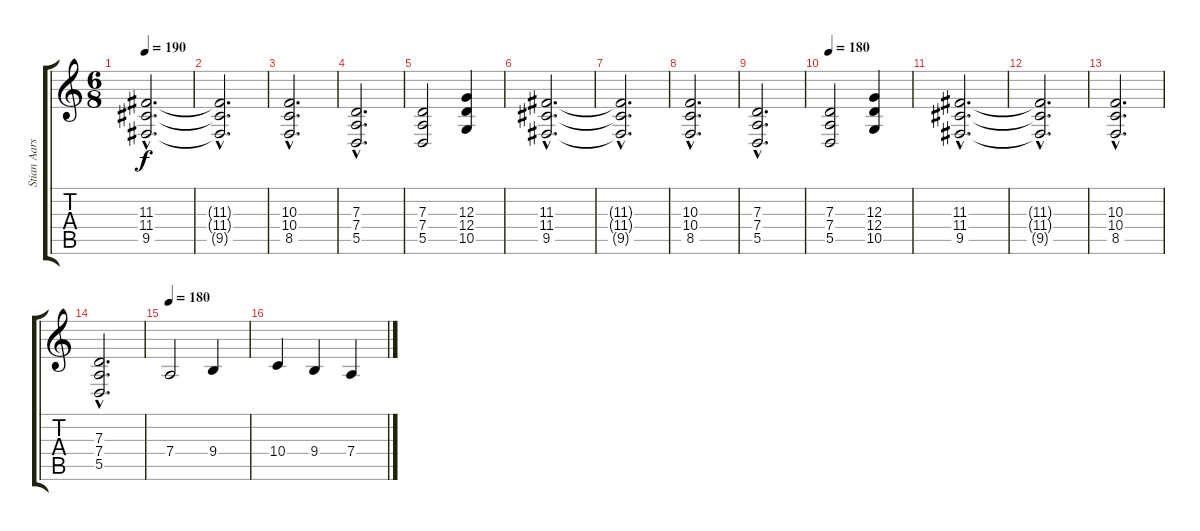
\track ("Stian Aarstad" "Stian Aars") {instrument pad4choir}
\staff {score tabs}
\tuning (E4 B3 G3 D3 A2 E2) {hide}
\ts (6 8)
\tempo 190
\clef g2
\ks c
(11.3{hac} 11.4{hac} 9.5{hac}).2{d dy f} |
(11.3{hac t} 11.4{hac t} 9.5{hac t}).2{d} |
(10.3{hac} 10.4{hac} 8.5{hac}).2{d} |
(7.3{hac} 7.4{hac} 5.5{hac}).2{d} |
(7.3 7.4 5.5).2 (12.3 12.4 10.5).4 |
(11.3{hac} 11.4{hac} 9.5{hac}).2{d} |
(11.3{hac t} 11.4{hac t} 9.5{hac t}).2{d} |
(10.3{hac} 10.4{hac} 8.5{hac}).2{d} |
(7.3{hac} 7.4{hac} 5.5{hac}).2{d} |
\tempo 180
(7.3 7.4 5.5).2 (12.3 12.4 10.5).4 |
(11.3{hac} 11.4{hac} 9.5{hac}).2{d} |
(11.3{hac t} 11.4{hac t} 9.5{hac t}).2{d} |
(10.3{hac} 10.4{hac} 8.5{hac}).2{d} |
(7.3{hac} 7.4{hac} 5.5{hac}).2{d} |
\tempo 180
7.4.2{volume 6} 9.4.4 |
10.4.4 9.4.4 7.4.4
